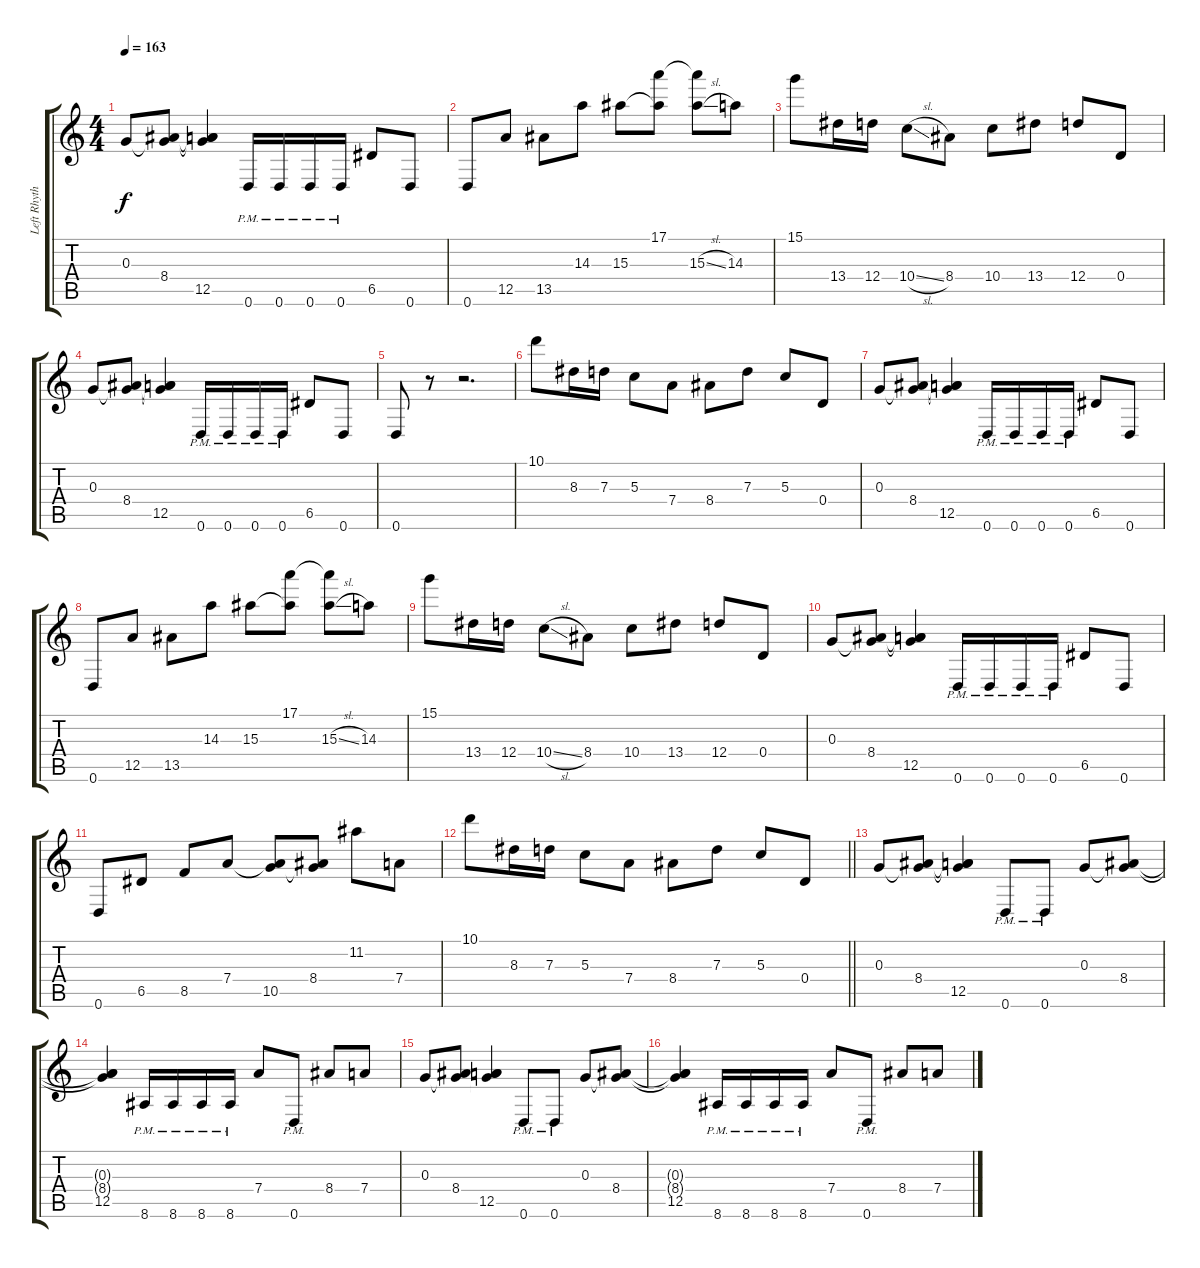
\track ("Left Rhythm" "Left Rhyth") {instrument distortionguitar}
\staff {score tabs}
\tuning (E4 B3 G3 D3 A2 D2) {hide}
\ts (4 4)
\section ("" "")
\tempo 163
\clef g2
\ks c
0.3.8{dy f} (0.3{t} 8.4).8 (0.3{t} 8.4{t} 12.5).4 0.6{pm}.16 0.6{pm}.16 0.6{pm}.16 0.6{pm}.16 6.5.8 0.6.8 |
0.6.8 12.5.8 13.5.8 14.3.8 15.3.8 (17.1 15.3{t}).8 (17.1{t} 15.3{sl}).8 14.3.8 |
15.1.8 13.4.16 12.4.16 10.4{sl}.8 8.4.8 10.4.8 13.4.8 12.4.8 0.4.8 |
0.3.8 (0.3{t} 8.4).8 (0.3{t} 8.4{t} 12.5).4 0.6{pm}.16 0.6{pm}.16 0.6{pm}.16 0.6{pm}.16 6.5.8 0.6.8 |
0.6.8 r.8 r.2{d} |
10.1.8 8.3.16 7.3.16 5.3.8 7.4.8 8.4.8 7.3.8 5.3.8 0.4.8 |
0.3.8 (0.3{t} 8.4).8 (0.3{t} 8.4{t} 12.5).4 0.6{pm}.16 0.6{pm}.16 0.6{pm}.16 0.6{pm}.16 6.5.8 0.6.8 |
0.6.8 12.5.8 13.5.8 14.3.8 15.3.8 (17.1 15.3{t}).8 (17.1{t} 15.3{sl}).8 14.3.8 |
15.1.8 13.4.16 12.4.16 10.4{sl}.8 8.4.8 10.4.8 13.4.8 12.4.8 0.4.8 |
0.3.8 (0.3{t} 8.4).8 (0.3{t} 8.4{t} 12.5).4 0.6{pm}.16 0.6{pm}.16 0.6{pm}.16 0.6{pm}.16 6.5.8 0.6.8 |
0.6.8 6.5.8 8.5.8 7.4.8 (7.4{t} 10.5).8 (8.4 10.5{t}).8 11.2.8 7.4.8 |
\barLineRight lightlight
10.1.8 8.3.16 7.3.16 5.3.8 7.4.8 8.4.8 7.3.8 5.3.8 0.4.8 |
\section ("" "")
0.3.8 (0.3{t} 8.4).8 (0.3{t} 8.4{t} 12.5).4 0.6{pm}.8 0.6{pm}.8 0.3.8 (0.3{t} 8.4).8 |
(0.3{t} 8.4{t} 12.5).4 8.6{pm}.16 8.6{pm}.16 8.6{pm}.16 8.6{pm}.16 7.4.8 0.6{pm}.8 8.4.8 7.4.8 |
0.3.8 (0.3{t} 8.4).8 (0.3{t} 8.4{t} 12.5).4 0.6{pm}.8 0.6{pm}.8 0.3.8 (0.3{t} 8.4).8 |
(0.3{t} 8.4{t} 12.5).4 8.6{pm}.16 8.6{pm}.16 8.6{pm}.16 8.6{pm}.16 7.4.8 0.6{pm}.8 8.4.8 7.4.8
